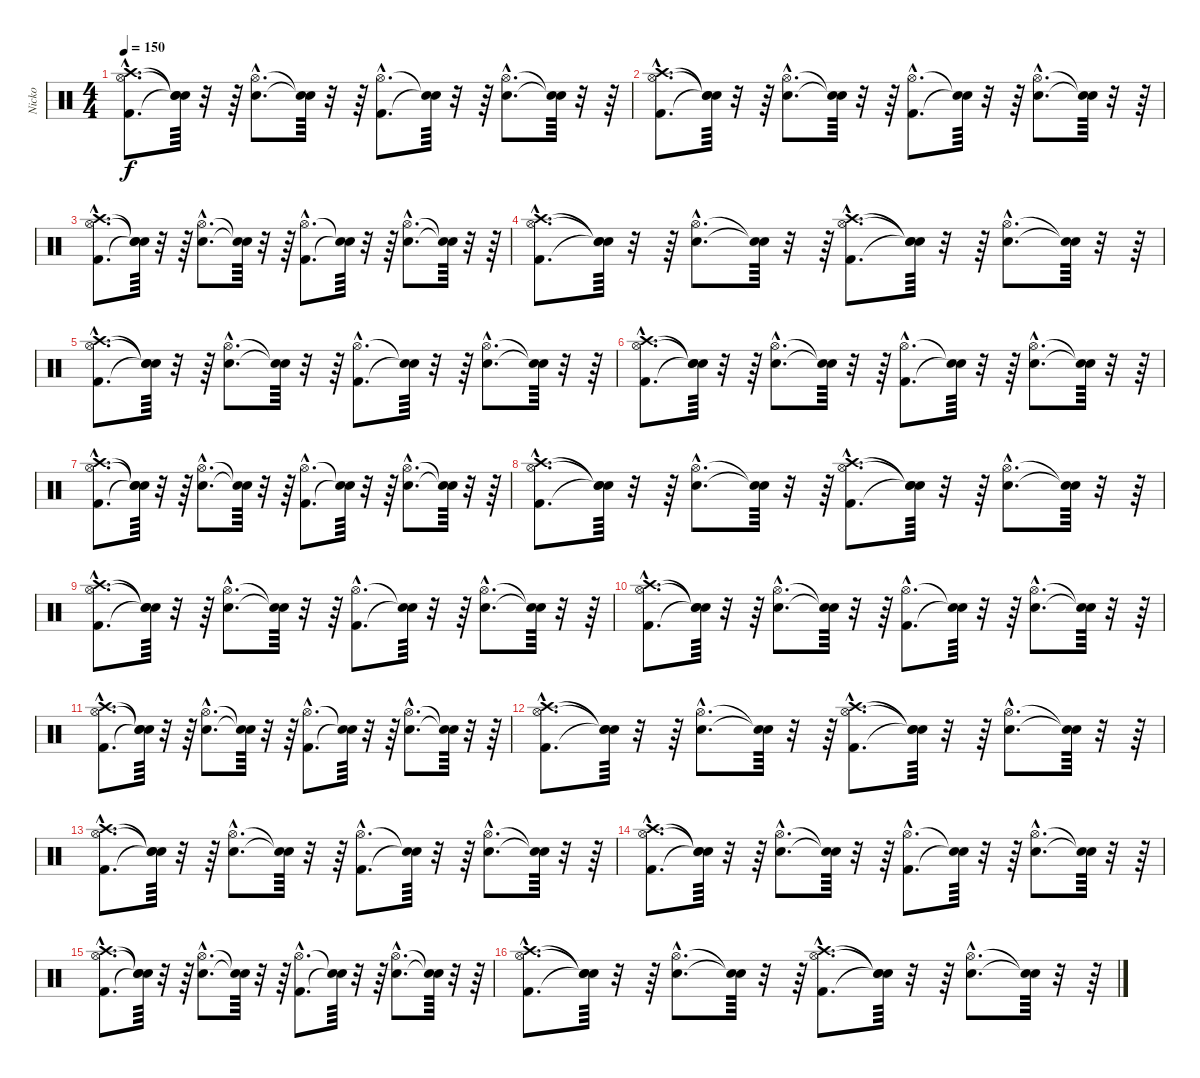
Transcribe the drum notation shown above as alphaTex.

\track ("Nicko" "Nicko") {instrument percussion}
\staff {score}
\articulation defaults
\ts (4 4)
\tempo 150
\clef neutral
\ks c
("Kick (hit) 2"{hac} "Hi-Hat (open)"{hac} "Crash high (hit)"{hac}).8{d dy f} ("Snare (hit)"{t} "Snare (hit)"{t} "Snare (hit)"{t}).64 r.32 r.64 ("Snare (hit) 2"{hac} "Hi-Hat (open)"{hac}).8{d} ("Snare (hit)"{t} "Snare (hit)"{t}).64 r.32 r.64 ("Kick (hit) 2"{hac} "Hi-Hat (open)"{hac}).8{d} ("Snare (hit)"{t} "Snare (hit)"{t}).64 r.32 r.64 ("Snare (hit) 2"{hac} "Hi-Hat (open)"{hac}).8{d} ("Snare (hit)"{t} "Snare (hit)"{t}).64 r.32 r.64 |
("Kick (hit) 2"{hac} "Hi-Hat (open)"{hac} "Crash high (hit)"{hac}).8{d} ("Snare (hit)"{t} "Snare (hit)"{t} "Snare (hit)"{t}).64 r.32 r.64 ("Snare (hit) 2"{hac} "Hi-Hat (open)"{hac}).8{d} ("Snare (hit)"{t} "Snare (hit)"{t}).64 r.32 r.64 ("Kick (hit) 2"{hac} "Hi-Hat (open)"{hac}).8{d} ("Snare (hit)"{t} "Snare (hit)"{t}).64 r.32 r.64 ("Snare (hit) 2"{hac} "Hi-Hat (open)"{hac}).8{d} ("Snare (hit)"{t} "Snare (hit)"{t}).64 r.32 r.64 |
("Kick (hit) 2"{hac} "Hi-Hat (open)"{hac} "Crash high (hit)"{hac}).8{d} ("Snare (hit)"{t} "Snare (hit)"{t} "Snare (hit)"{t}).64 r.32 r.64 ("Snare (hit) 2"{hac} "Hi-Hat (open)"{hac}).8{d} ("Snare (hit)"{t} "Snare (hit)"{t}).64 r.32 r.64 ("Kick (hit) 2"{hac} "Hi-Hat (open)"{hac}).8{d} ("Snare (hit)"{t} "Snare (hit)"{t}).64 r.32 r.64 ("Snare (hit) 2"{hac} "Hi-Hat (open)"{hac}).8{d} ("Snare (hit)"{t} "Snare (hit)"{t}).64 r.32 r.64 |
("Kick (hit) 2"{hac} "Hi-Hat (open)"{hac} "Crash high (hit)"{hac}).8{d} ("Snare (hit)"{t} "Snare (hit)"{t} "Snare (hit)"{t}).64 r.32 r.64 ("Snare (hit) 2"{hac} "Hi-Hat (open)"{hac}).8{d} ("Snare (hit)"{t} "Snare (hit)"{t}).64 r.32 r.64 ("Kick (hit) 2"{hac} "Hi-Hat (open)"{hac} "Crash high (hit)"{hac}).8{d} ("Snare (hit)"{t} "Snare (hit)"{t} "Snare (hit)"{t}).64 r.32 r.64 ("Snare (hit) 2"{hac} "Hi-Hat (open)"{hac}).8{d} ("Snare (hit)"{t} "Snare (hit)"{t}).64 r.32 r.64 |
("Kick (hit) 2"{hac} "Hi-Hat (open)"{hac} "Crash high (hit)"{hac}).8{d} ("Snare (hit)"{t} "Snare (hit)"{t} "Snare (hit)"{t}).64 r.32 r.64 ("Snare (hit) 2"{hac} "Hi-Hat (open)"{hac}).8{d} ("Snare (hit)"{t} "Snare (hit)"{t}).64 r.32 r.64 ("Kick (hit) 2"{hac} "Hi-Hat (open)"{hac}).8{d} ("Snare (hit)"{t} "Snare (hit)"{t}).64 r.32 r.64 ("Snare (hit) 2"{hac} "Hi-Hat (open)"{hac}).8{d} ("Snare (hit)"{t} "Snare (hit)"{t}).64 r.32 r.64 |
("Kick (hit) 2"{hac} "Hi-Hat (open)"{hac} "Crash high (hit)"{hac}).8{d} ("Snare (hit)"{t} "Snare (hit)"{t} "Snare (hit)"{t}).64 r.32 r.64 ("Snare (hit) 2"{hac} "Hi-Hat (open)"{hac}).8{d} ("Snare (hit)"{t} "Snare (hit)"{t}).64 r.32 r.64 ("Kick (hit) 2"{hac} "Hi-Hat (open)"{hac}).8{d} ("Snare (hit)"{t} "Snare (hit)"{t}).64 r.32 r.64 ("Snare (hit) 2"{hac} "Hi-Hat (open)"{hac}).8{d} ("Snare (hit)"{t} "Snare (hit)"{t}).64 r.32 r.64 |
("Kick (hit) 2"{hac} "Hi-Hat (open)"{hac} "Crash high (hit)"{hac}).8{d} ("Snare (hit)"{t} "Snare (hit)"{t} "Snare (hit)"{t}).64 r.32 r.64 ("Snare (hit) 2"{hac} "Hi-Hat (open)"{hac}).8{d} ("Snare (hit)"{t} "Snare (hit)"{t}).64 r.32 r.64 ("Kick (hit) 2"{hac} "Hi-Hat (open)"{hac}).8{d} ("Snare (hit)"{t} "Snare (hit)"{t}).64 r.32 r.64 ("Snare (hit) 2"{hac} "Hi-Hat (open)"{hac}).8{d} ("Snare (hit)"{t} "Snare (hit)"{t}).64 r.32 r.64 |
("Kick (hit) 2"{hac} "Hi-Hat (open)"{hac} "Crash high (hit)"{hac}).8{d} ("Snare (hit)"{t} "Snare (hit)"{t} "Snare (hit)"{t}).64 r.32 r.64 ("Snare (hit) 2"{hac} "Hi-Hat (open)"{hac}).8{d} ("Snare (hit)"{t} "Snare (hit)"{t}).64 r.32 r.64 ("Kick (hit) 2"{hac} "Hi-Hat (open)"{hac} "Crash high (hit)"{hac}).8{d} ("Snare (hit)"{t} "Snare (hit)"{t} "Snare (hit)"{t}).64 r.32 r.64 ("Snare (hit) 2"{hac} "Hi-Hat (open)"{hac}).8{d} ("Snare (hit)"{t} "Snare (hit)"{t}).64 r.32 r.64 |
("Kick (hit) 2"{hac} "Hi-Hat (open)"{hac} "Crash high (hit)"{hac}).8{d} ("Snare (hit)"{t} "Snare (hit)"{t} "Snare (hit)"{t}).64 r.32 r.64 ("Snare (hit) 2"{hac} "Hi-Hat (open)"{hac}).8{d} ("Snare (hit)"{t} "Snare (hit)"{t}).64 r.32 r.64 ("Kick (hit) 2"{hac} "Hi-Hat (open)"{hac}).8{d} ("Snare (hit)"{t} "Snare (hit)"{t}).64 r.32 r.64 ("Snare (hit) 2"{hac} "Hi-Hat (open)"{hac}).8{d} ("Snare (hit)"{t} "Snare (hit)"{t}).64 r.32 r.64 |
("Kick (hit) 2"{hac} "Hi-Hat (open)"{hac} "Crash high (hit)"{hac}).8{d} ("Snare (hit)"{t} "Snare (hit)"{t} "Snare (hit)"{t}).64 r.32 r.64 ("Snare (hit) 2"{hac} "Hi-Hat (open)"{hac}).8{d} ("Snare (hit)"{t} "Snare (hit)"{t}).64 r.32 r.64 ("Kick (hit) 2"{hac} "Hi-Hat (open)"{hac}).8{d} ("Snare (hit)"{t} "Snare (hit)"{t}).64 r.32 r.64 ("Snare (hit) 2"{hac} "Hi-Hat (open)"{hac}).8{d} ("Snare (hit)"{t} "Snare (hit)"{t}).64 r.32 r.64 |
("Kick (hit) 2"{hac} "Hi-Hat (open)"{hac} "Crash high (hit)"{hac}).8{d} ("Snare (hit)"{t} "Snare (hit)"{t} "Snare (hit)"{t}).64 r.32 r.64 ("Snare (hit) 2"{hac} "Hi-Hat (open)"{hac}).8{d} ("Snare (hit)"{t} "Snare (hit)"{t}).64 r.32 r.64 ("Kick (hit) 2"{hac} "Hi-Hat (open)"{hac}).8{d} ("Snare (hit)"{t} "Snare (hit)"{t}).64 r.32 r.64 ("Snare (hit) 2"{hac} "Hi-Hat (open)"{hac}).8{d} ("Snare (hit)"{t} "Snare (hit)"{t}).64 r.32 r.64 |
("Kick (hit) 2"{hac} "Hi-Hat (open)"{hac} "Crash high (hit)"{hac}).8{d} ("Snare (hit)"{t} "Snare (hit)"{t} "Snare (hit)"{t}).64 r.32 r.64 ("Snare (hit) 2"{hac} "Hi-Hat (open)"{hac}).8{d} ("Snare (hit)"{t} "Snare (hit)"{t}).64 r.32 r.64 ("Kick (hit) 2"{hac} "Hi-Hat (open)"{hac} "Crash high (hit)"{hac}).8{d} ("Snare (hit)"{t} "Snare (hit)"{t} "Snare (hit)"{t}).64 r.32 r.64 ("Snare (hit) 2"{hac} "Hi-Hat (open)"{hac}).8{d} ("Snare (hit)"{t} "Snare (hit)"{t}).64 r.32 r.64 |
("Kick (hit) 2"{hac} "Hi-Hat (open)"{hac} "Crash high (hit)"{hac}).8{d} ("Snare (hit)"{t} "Snare (hit)"{t} "Snare (hit)"{t}).64 r.32 r.64 ("Snare (hit) 2"{hac} "Hi-Hat (open)"{hac}).8{d} ("Snare (hit)"{t} "Snare (hit)"{t}).64 r.32 r.64 ("Kick (hit) 2"{hac} "Hi-Hat (open)"{hac}).8{d} ("Snare (hit)"{t} "Snare (hit)"{t}).64 r.32 r.64 ("Snare (hit) 2"{hac} "Hi-Hat (open)"{hac}).8{d} ("Snare (hit)"{t} "Snare (hit)"{t}).64 r.32 r.64 |
("Kick (hit) 2"{hac} "Hi-Hat (open)"{hac} "Crash high (hit)"{hac}).8{d} ("Snare (hit)"{t} "Snare (hit)"{t} "Snare (hit)"{t}).64 r.32 r.64 ("Snare (hit) 2"{hac} "Hi-Hat (open)"{hac}).8{d} ("Snare (hit)"{t} "Snare (hit)"{t}).64 r.32 r.64 ("Kick (hit) 2"{hac} "Hi-Hat (open)"{hac}).8{d} ("Snare (hit)"{t} "Snare (hit)"{t}).64 r.32 r.64 ("Snare (hit) 2"{hac} "Hi-Hat (open)"{hac}).8{d} ("Snare (hit)"{t} "Snare (hit)"{t}).64 r.32 r.64 |
("Kick (hit) 2"{hac} "Hi-Hat (open)"{hac} "Crash high (hit)"{hac}).8{d} ("Snare (hit)"{t} "Snare (hit)"{t} "Snare (hit)"{t}).64 r.32 r.64 ("Snare (hit) 2"{hac} "Hi-Hat (open)"{hac}).8{d} ("Snare (hit)"{t} "Snare (hit)"{t}).64 r.32 r.64 ("Kick (hit) 2"{hac} "Hi-Hat (open)"{hac}).8{d} ("Snare (hit)"{t} "Snare (hit)"{t}).64 r.32 r.64 ("Snare (hit) 2"{hac} "Hi-Hat (open)"{hac}).8{d} ("Snare (hit)"{t} "Snare (hit)"{t}).64 r.32 r.64 |
("Kick (hit) 2"{hac} "Hi-Hat (open)"{hac} "Crash high (hit)"{hac}).8{d} ("Snare (hit)"{t} "Snare (hit)"{t} "Snare (hit)"{t}).64 r.32 r.64 ("Snare (hit) 2"{hac} "Hi-Hat (open)"{hac}).8{d} ("Snare (hit)"{t} "Snare (hit)"{t}).64 r.32 r.64 ("Kick (hit) 2"{hac} "Hi-Hat (open)"{hac} "Crash high (hit)"{hac}).8{d} ("Snare (hit)"{t} "Snare (hit)"{t} "Snare (hit)"{t}).64 r.32 r.64 ("Snare (hit) 2"{hac} "Hi-Hat (open)"{hac}).8{d} ("Snare (hit)"{t} "Snare (hit)"{t}).64 r.32 r.64
